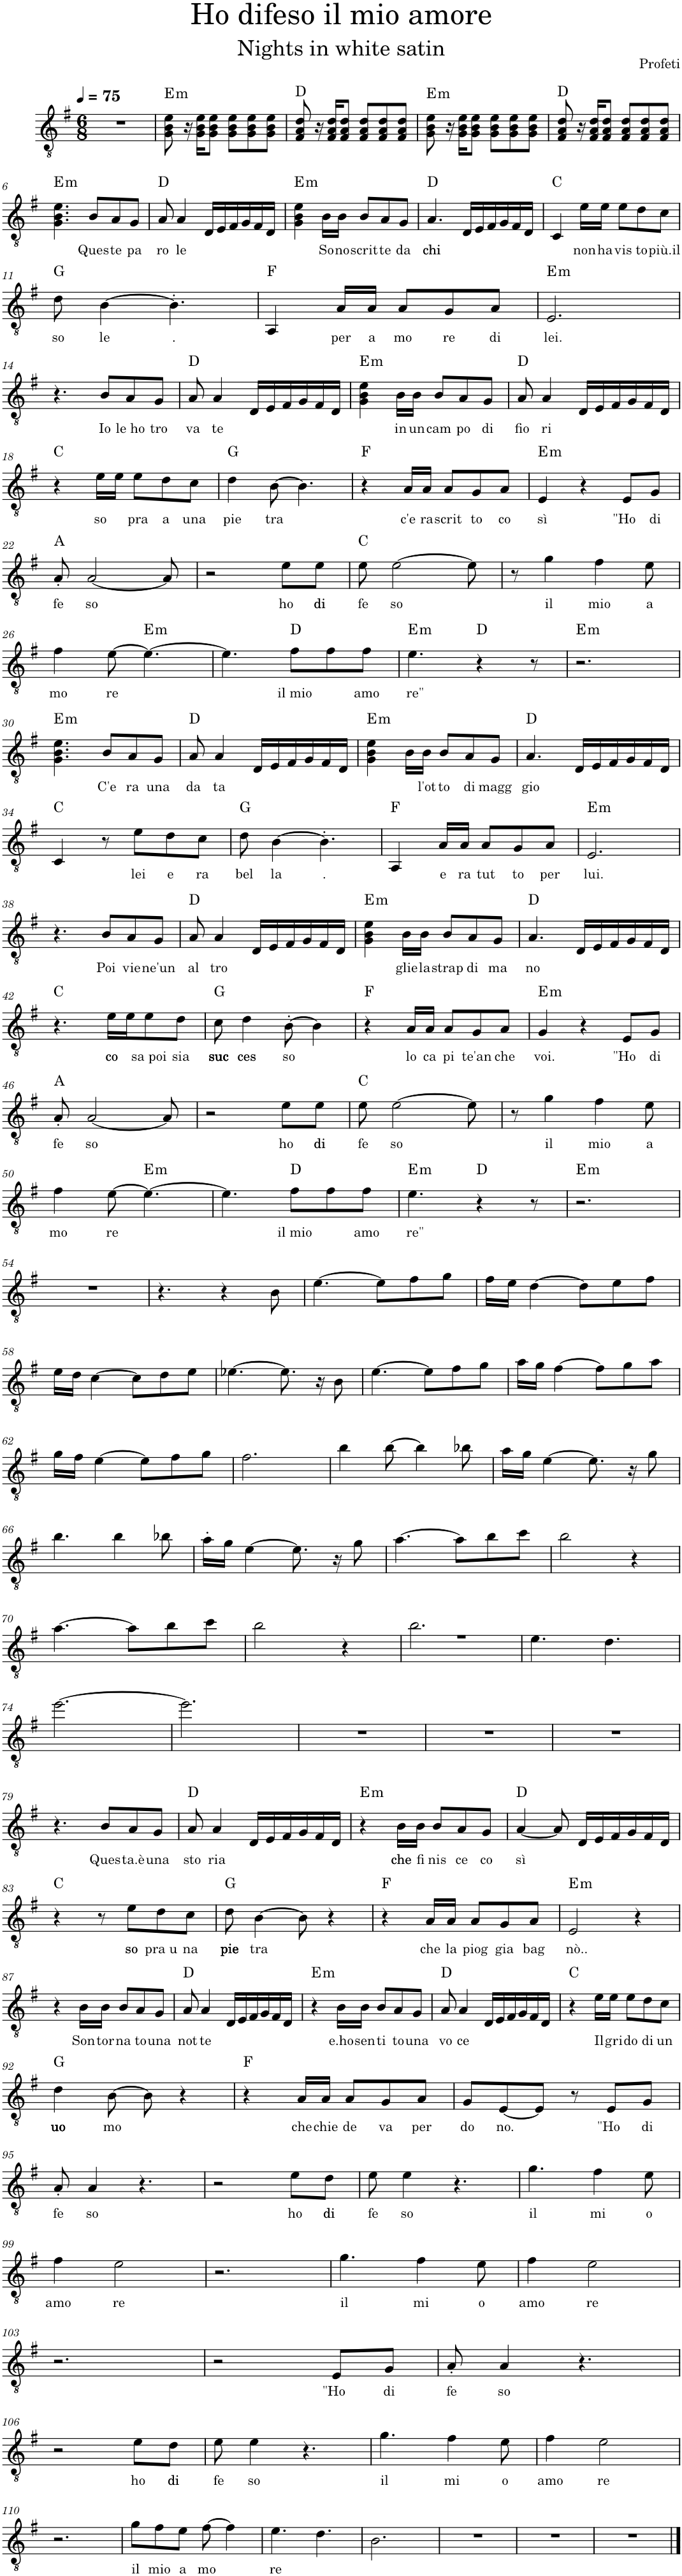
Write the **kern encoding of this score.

**kern	**text	**harte
*part1	*part1	*part1
*staff1	*staff1	*
*I"Chitarra elettrica	*	*
*I'Chit. el.	*	*
*clefGv2	*	*
*k[f#]	*	*
*M6/8	*	*
*MM75	*	*
=1	=1	=1
2.r	.	.
=2	=2	=2
!	!	!LO:H:kt=m
8G\ 8B\ 8e\	.	E:min
16r	.	.
16G\ 16B\ 16e\KL	.	.
8G\ 8B\ 8e\J	.	.
8G\ 8B\ 8e\L	.	.
8G\ 8B\ 8e\	.	.
8G\ 8B\ 8e\J	.	.
=3	=3	=3
8F#/ 8A/ 8d/	.	D:maj
16r	.	.
16F#/ 16A/ 16d/KL	.	.
8F#/ 8A/ 8d/J	.	.
8F#/ 8A/ 8d/L	.	.
8F#/ 8A/ 8d/	.	.
8F#/ 8A/ 8d/J	.	.
=4	=4	=4
!	!	!LO:H:kt=m
8G\ 8B\ 8e\	.	E:min
16r	.	.
16G\ 16B\ 16e\KL	.	.
8G\ 8B\ 8e\J	.	.
8G\ 8B\ 8e\L	.	.
8G\ 8B\ 8e\	.	.
8G\ 8B\ 8e\J	.	.
=5	=5	=5
8F#/ 8A/ 8d/	.	D:maj
16r	.	.
16F#/ 16A/ 16d/KL	.	.
8F#/ 8A/ 8d/J	.	.
8F#/ 8A/ 8d/L	.	.
8F#/ 8A/ 8d/	.	.
8F#/ 8A/ 8d/J	.	.
!!LO:LB:g=z
=6	=6	=6
!	!	!LO:H:kt=m
4.G\ 4.B\ 4.e\	.	E:min
!	!LO:LY:b	!
8B/L	Ques	.
!	!LO:LY:b	!
8A/	te	.
!	!LO:LY:b	!
8G/J	pa	.
=7	=7	=7
!	!LO:LY:b	!
8A/	ro	D:maj
!	!LO:LY:b	!
4A/	le	.
16D/LL	.	.
16E/	.	.
16F#/	.	.
16G/	.	.
16F#/	.	.
16D/JJ	.	.
=8	=8	=8
!	!	!LO:H:kt=m
4G\ 4B\ 4e\	.	E:min
!	!LO:LY:b	!
16B\LL	So	.
!	!LO:LY:b	!
16B\JJ	no	.
!	!LO:LY:b	!
8B/L	scrit	.
!	!LO:LY:b	!
8A/	te	.
!	!LO:LY:b	!
8G/J	da	.
=9	=9	=9
!	!LO:LY:b	!
4.A/	chi	D:maj
16D/LL	.	.
16E/	.	.
16F#/	.	.
16G/	.	.
16F#/	.	.
16D/JJ	.	.
=10	=10	=10
4C/	.	C:maj
!	!LO:LY:b	!
16e\LL	non	.
!	!LO:LY:b	!
16e\JJ	ha	.
!	!LO:LY:b	!
8e\L	vis	.
!	!LO:LY:b	!
8d\	to	.
!	!LO:LY:b	!
8c\J	più.il	.
!!LO:LB:g=z
=11	=11	=11
!	!LO:LY:b	!
8d\	so	G:maj
!	!LO:LY:b	!
[4B\	le	.
!	!LO:LY:b	!
4.B'\]	.	.
=12	=12	=12
4AA/	.	F:maj
!	!LO:LY:b	!
16A/LL	per	.
!	!LO:LY:b	!
16A/JJ	a	.
!	!LO:LY:b	!
8A/L	mo	.
!	!LO:LY:b	!
8G/	re	.
!	!LO:LY:b	!
8A/J	di	.
=13	=13	=13
!	!LO:LY:b	!LO:H:kt=m
2.E/	lei.	E:min
!!LO:LB:g=z
=14	=14	=14
4.r	.	.
!	!LO:LY:b	!
8B/L	Io	.
!	!LO:LY:b	!
8A/	le ho	.
!	!LO:LY:b	!
8G/J	tro	.
=15	=15	=15
!	!LO:LY:b	!
8A/	va	D:maj
!	!LO:LY:b	!
4A/	te	.
16D/LL	.	.
16E/	.	.
16F#/	.	.
16G/	.	.
16F#/	.	.
16D/JJ	.	.
=16	=16	=16
!	!	!LO:H:kt=m
4G\ 4B\ 4e\	.	E:min
!	!LO:LY:b	!
16B\LL	in	.
!	!LO:LY:b	!
16B\JJ	un	.
!	!LO:LY:b	!
8B/L	cam	.
!	!LO:LY:b	!
8A/	po	.
!	!LO:LY:b	!
8G/J	di	.
=17	=17	=17
!	!LO:LY:b	!
8A/	fio	D:maj
!	!LO:LY:b	!
4A/	ri	.
16D/LL	.	.
16E/	.	.
16F#/	.	.
16G/	.	.
16F#/	.	.
16D/JJ	.	.
!!LO:LB:g=z
=18	=18	=18
4r	.	C:maj
!	!LO:LY:b	!
16e\LL	so	.
16e\JJ	.	.
!	!LO:LY:b	!
8e\L	pra	.
!	!LO:LY:b	!
8d\	a	.
!	!LO:LY:b	!
8c\J	una	.
=19	=19	=19
!	!LO:LY:b	!
4d\	pie	G:maj
!	!LO:LY:b	!
[8B\	tra	.
4.B\]	.	.
=20	=20	=20
4r	.	F:maj
!	!LO:LY:b	!
16A/LL	c'e	.
!	!LO:LY:b	!
16A/JJ	ra	.
!	!LO:LY:b	!
8A/L	scrit	.
!	!LO:LY:b	!
8G/	to	.
!	!LO:LY:b	!
8A/J	co	.
=21	=21	=21
!	!LO:LY:b	!LO:H:kt=m
4E/	sì	E:min
4r	.	.
!	!LO:LY:b	!
8E/L	"Ho	.
!	!LO:LY:b	!
8G/J	di	.
!!LO:LB:g=z
=22	=22	=22
!	!LO:LY:b	!
8A'/	fe	A:maj
!	!LO:LY:b	!
[2A/	so	.
8A/]	.	.
=23	=23	=23
2r	.	.
!	!LO:LY:b	!
8e\L	ho	.
!	!LO:LY:b	!
8e\J	di	.
=24	=24	=24
!	!LO:LY:b	!
8e\	fe	C:maj
!	!LO:LY:b	!
[2e\	so	.
8e\]	.	.
=25	=25	=25
8r	.	.
!	!LO:LY:b	!
4g\	il	.
!	!LO:LY:b	!
4f#\	mio	.
!	!LO:LY:b	!
8e\	a	.
!!LO:LB:g=z
=26	=26	=26
!	!LO:LY:b	!
4f#\	mo	.
!	!LO:LY:b	!
[8e\	re	.
!	!	!LO:H:kt=m
4.e\_	.	E:min
=27	=27	=27
4.e\]	.	.
!	!LO:LY:b	!
8f#\L	il mio	D:maj
8f#\	.	.
!	!LO:LY:b	!
8f#\J	amo	.
=28	=28	=28
!	!LO:LY:b	!LO:H:kt=m
4.e\	re"	E:min
4r	.	D:maj
8r	.	.
=29	=29	=29
!	!	!LO:H:kt=m
2.r	.	E:min
!!LO:LB:g=z
=30	=30	=30
!	!	!LO:H:kt=m
4.G\ 4.B\ 4.e\	.	E:min
!	!LO:LY:b	!
8B/L	C'e	.
!	!LO:LY:b	!
8A/	ra	.
!	!LO:LY:b	!
8G/J	una	.
=31	=31	=31
!	!LO:LY:b	!
8A/	da	D:maj
!	!LO:LY:b	!
4A/	ta	.
16D/LL	.	.
16E/	.	.
16F#/	.	.
16G/	.	.
16F#/	.	.
16D/JJ	.	.
=32	=32	=32
!	!	!LO:H:kt=m
4G\ 4B\ 4e\	.	E:min
16B\LL	.	.
!	!LO:LY:b	!
16B\JJ	l'ot	.
!	!LO:LY:b	!
8B/L	to	.
!	!LO:LY:b	!
8A/	di	.
!	!LO:LY:b	!
8G/J	magg	.
=33	=33	=33
!	!LO:LY:b	!
4.A/	gio	D:maj
16D/LL	.	.
16E/	.	.
16F#/	.	.
16G/	.	.
16F#/	.	.
16D/JJ	.	.
!!LO:LB:g=z
=34	=34	=34
4C/	.	C:maj
8r	.	.
!	!LO:LY:b	!
8e\L	lei	.
!	!LO:LY:b	!
8d\	e	.
!	!LO:LY:b	!
8c\J	ra	.
=35	=35	=35
!	!LO:LY:b	!
8d\	bel	G:maj
!	!LO:LY:b	!
[4B\	la	.
!	!LO:LY:b	!
4.B'\]	.	.
=36	=36	=36
4AA/	.	F:maj
!	!LO:LY:b	!
16A/LL	e	.
!	!LO:LY:b	!
16A/JJ	ra	.
!	!LO:LY:b	!
8A/L	tut	.
!	!LO:LY:b	!
8G/	to	.
!	!LO:LY:b	!
8A/J	per	.
=37	=37	=37
!	!LO:LY:b	!LO:H:kt=m
2.E/	lui.	E:min
!!LO:LB:g=z
=38	=38	=38
4.r	.	.
!	!LO:LY:b	!
8B/L	Poi	.
!	!LO:LY:b	!
8A/	vie	.
!	!LO:LY:b	!
8G/J	ne'un	.
=39	=39	=39
!	!LO:LY:b	!
8A/	al	D:maj
!	!LO:LY:b	!
4A/	tro	.
16D/LL	.	.
16E/	.	.
16F#/	.	.
16G/	.	.
16F#/	.	.
16D/JJ	.	.
=40	=40	=40
!	!	!LO:H:kt=m
4G\ 4B\ 4e\	.	E:min
!	!LO:LY:b	!
16B\LL	glie	.
!	!LO:LY:b	!
16B\JJ	la	.
!	!LO:LY:b	!
8B/L	strap	.
!	!LO:LY:b	!
8A/	di	.
!	!LO:LY:b	!
8G/J	ma	.
=41	=41	=41
!	!LO:LY:b	!
4.A/	no	D:maj
16D/LL	.	.
16E/	.	.
16F#/	.	.
16G/	.	.
16F#/	.	.
16D/JJ	.	.
!!LO:LB:g=z
=42	=42	=42
4.r	.	C:maj
!	!LO:LY:b	!
16e\LL	co	.
16e\J	.	.
!	!LO:LY:b	!
8e\	sa poi	.
!	!LO:LY:b	!
8d\J	sia	.
=43	=43	=43
!	!LO:LY:b	!
8c\	suc	G:maj
!	!LO:LY:b	!
4d\	ces	.
!	!LO:LY:b	!
[8B'\	so	.
4B\]	.	.
=44	=44	=44
4r	.	F:maj
!	!LO:LY:b	!
16A/LL	lo	.
!	!LO:LY:b	!
16A/JJ	ca	.
!	!LO:LY:b	!
8A/L	pi	.
!	!LO:LY:b	!
8G/	te'an	.
!	!LO:LY:b	!
8A/J	che	.
=45	=45	=45
!	!LO:LY:b	!LO:H:kt=m
4G/	voi.	E:min
4r	.	.
!	!LO:LY:b	!
8E/L	"Ho	.
!	!LO:LY:b	!
8G/J	di	.
!!LO:LB:g=z
=46	=46	=46
!	!LO:LY:b	!
8A'/	fe	A:maj
!	!LO:LY:b	!
[2A/	so	.
8A/]	.	.
=47	=47	=47
2r	.	.
!	!LO:LY:b	!
8e\L	ho	.
!	!LO:LY:b	!
8e\J	di	.
=48	=48	=48
!	!LO:LY:b	!
8e\	fe	C:maj
!	!LO:LY:b	!
[2e\	so	.
8e\]	.	.
=49	=49	=49
8r	.	.
!	!LO:LY:b	!
4g\	il	.
!	!LO:LY:b	!
4f#\	mio	.
!	!LO:LY:b	!
8e\	a	.
!!LO:LB:g=z
=50	=50	=50
!	!LO:LY:b	!
4f#\	mo	.
!	!LO:LY:b	!
[8e\	re	.
!	!	!LO:H:kt=m
4.e\_	.	E:min
=51	=51	=51
4.e\]	.	.
!	!LO:LY:b	!
8f#\L	il mio	D:maj
8f#\	.	.
!	!LO:LY:b	!
8f#\J	amo	.
=52	=52	=52
!	!LO:LY:b	!LO:H:kt=m
4.e\	re"	E:min
4r	.	D:maj
8r	.	.
=53	=53	=53
!	!	!LO:H:kt=m
2.r	.	E:min
!!LO:LB:g=z
=54	=54	=54
2.r	.	.
=55	=55	=55
4.r	.	.
4r	.	.
8B\	.	.
=56	=56	=56
[4.e\	.	.
8e\L]	.	.
8f#\	.	.
8g\J	.	.
=57	=57	=57
16f#\LL	.	.
16e\JJ	.	.
[4d\	.	.
8d\L]	.	.
8e\	.	.
8f#\J	.	.
!!LO:LB:g=z
=58	=58	=58
16e\LL	.	.
16d\JJ	.	.
[4c\	.	.
8c\L]	.	.
8d\	.	.
8e\J	.	.
=59	=59	=59
[4.e-X\	.	.
8.e-\]	.	.
16r	.	.
8B\	.	.
=60	=60	=60
[4.e\	.	.
8e\L]	.	.
8f#\	.	.
8g\J	.	.
=61	=61	=61
16a\LL	.	.
16g\JJ	.	.
[4f#\	.	.
8f#\L]	.	.
8g\	.	.
8a\J	.	.
!!LO:LB:g=z
=62	=62	=62
16g\LL	.	.
16f#\JJ	.	.
[4e\	.	.
8e\L]	.	.
8f#\	.	.
8g\J	.	.
=63	=63	=63
2.f#\	.	.
=64	=64	=64
4b\	.	.
[8b\	.	.
4b\]	.	.
8b-X\	.	.
=65	=65	=65
16a\LL	.	.
16g\JJ	.	.
[4e\	.	.
8.e\]	.	.
16r	.	.
8g\	.	.
!!LO:LB:g=z
=66	=66	=66
4.b\	.	.
4b\	.	.
8b-X\	.	.
=67	=67	=67
16a'\LL	.	.
16g\JJ	.	.
[4e\	.	.
8.e\]	.	.
16r	.	.
8g\	.	.
=68	=68	=68
[4.a\	.	.
8a\L]	.	.
8b\	.	.
8cc\J	.	.
=69	=69	=69
2b\	.	.
4r	.	.
!!LO:LB:g=z
=70	=70	=70
[4.a\	.	.
8a\L]	.	.
8b\	.	.
8cc\J	.	.
=71	=71	=71
2b\	.	.
4r	.	.
=72	=72	=72
*^	*	*
2.r	2.b\	.	.
*v	*v	*	*
=73	=73	=73
4.e\	.	.
4.d\	.	.
!!LO:LB:g=z
=74	=74	=74
[2.ee\	.	.
=75	=75	=75
2.ee\]	.	.
=76	=76	=76
2.r	.	.
=77	=77	=77
2.r	.	.
=78	=78	=78
2.r	.	.
!!LO:LB:g=z
=79	=79	=79
4.r	.	.
!	!LO:LY:b	!
8B/L	Ques	.
!	!LO:LY:b	!
8A/	ta.è	.
!	!LO:LY:b	!
8G/J	-una	.
=80	=80	=80
!	!LO:LY:b	!
8A/	sto	D:maj
!	!LO:LY:b	!
4A/	ria	.
16D/LL	.	.
16E/	.	.
16F#/	.	.
16G/	.	.
16F#/	.	.
16D/JJ	.	.
=81	=81	=81
!	!	!LO:H:kt=m
4r	.	E:min
!	!LO:LY:b	!
16B\LL	che	.
!	!LO:LY:b	!
16B\JJ	fi	.
!	!LO:LY:b	!
8B/L	nis	.
!	!LO:LY:b	!
8A/	ce	.
!	!LO:LY:b	!
8G/J	co	.
=82	=82	=82
!	!LO:LY:b	!
[4A/	sì	D:maj
8A/]	.	.
16D/LL	.	.
16E/	.	.
16F#/	.	.
16G/	.	.
16F#/	.	.
16D/JJ	.	.
!!LO:LB:g=z
=83	=83	=83
4r	.	C:maj
8r	.	.
!	!LO:LY:b	!
8e\L	so	.
!	!LO:LY:b	!
8d\	pra u	.
!	!LO:LY:b	!
8c\J	na	.
=84	=84	=84
!	!LO:LY:b	!
8d\	pie	G:maj
!	!LO:LY:b	!
[4B\	tra	.
8B\]	.	.
4r	.	.
=85	=85	=85
4r	.	F:maj
!	!LO:LY:b	!
16A/LL	che	.
!	!LO:LY:b	!
16A/JJ	la	.
!	!LO:LY:b	!
8A/L	piog	.
!	!LO:LY:b	!
8G/	gia	.
!	!LO:LY:b	!
8A/J	bag	.
=86	=86	=86
!	!LO:LY:b	!LO:H:kt=m
2E/	nò..	E:min
4r	.	.
!!LO:LB:g=z
=87	=87	=87
4r	.	.
!	!LO:LY:b	!
16B\LL	Son	.
!	!LO:LY:b	!
16B\JJ	tor	.
!	!LO:LY:b	!
8B/L	na	.
!	!LO:LY:b	!
8A/	to	.
!	!LO:LY:b	!
8G/J	una	.
=88	=88	=88
!	!LO:LY:b	!
8A/	not	D:maj
!	!LO:LY:b	!
4A/	te	.
16D/LL	.	.
16E/	.	.
16F#/	.	.
16G/	.	.
16F#/	.	.
16D/JJ	.	.
=89	=89	=89
!	!	!LO:H:kt=m
4r	.	E:min
!	!LO:LY:b	!
16B\LL	e.ho	.
!	!LO:LY:b	!
16B\JJ	sen	.
!	!LO:LY:b	!
8B/L	ti	.
!	!LO:LY:b	!
8A/	to	.
!	!LO:LY:b	!
8G/J	una	.
=90	=90	=90
!	!LO:LY:b	!
8A/	vo	D:maj
!	!LO:LY:b	!
4A/	ce	.
16D/LL	.	.
16E/	.	.
16F#/	.	.
16G/	.	.
16F#/	.	.
16D/JJ	.	.
=91	=91	=91
4r	.	C:maj
!	!LO:LY:b	!
16e\LL	Il	.
!	!LO:LY:b	!
16e\JJ	gri	.
!	!LO:LY:b	!
8e\L	do	.
!	!LO:LY:b	!
8d\	di	.
!	!LO:LY:b	!
8c\J	un	.
!!LO:LB:g=z
=92	=92	=92
!	!LO:LY:b	!
4d\	uo	G:maj
!	!LO:LY:b	!
[8B\	mo	.
8B\]	.	.
4r	.	.
=93	=93	=93
4r	.	F:maj
!	!LO:LY:b	!
16A/LL	che	.
!	!LO:LY:b	!
16A/JJ	chie	.
!	!LO:LY:b	!
8A/L	de	.
!	!LO:LY:b	!
8G/	va	.
!	!LO:LY:b	!
8A/J	per	.
=94	=94	=94
!	!LO:LY:b	!
8G/L	do	.
!	!LO:LY:b	!
[8E/	no.	.
8E/J]	.	.
8r	.	.
!	!LO:LY:b	!
8E/L	"Ho	.
!	!LO:LY:b	!
8G/J	di	.
!!LO:LB:g=z
=95	=95	=95
!	!LO:LY:b	!
8A'/	fe	.
!	!LO:LY:b	!
4A/	so	.
4.r	.	.
=96	=96	=96
2r	.	.
!	!LO:LY:b	!
8e\L	ho	.
!	!LO:LY:b	!
8d\J	di	.
=97	=97	=97
!	!LO:LY:b	!
8e\	fe	.
!	!LO:LY:b	!
4e\	so	.
4.r	.	.
=98	=98	=98
!	!LO:LY:b	!
4.g\	il	.
!	!LO:LY:b	!
4f#\	mi	.
!	!LO:LY:b	!
8e\	o	.
!!LO:LB:g=z
=99	=99	=99
!	!LO:LY:b	!
4f#\	amo	.
!	!LO:LY:b	!
2e\	re	.
=100	=100	=100
2.r	.	.
=101	=101	=101
!	!LO:LY:b	!
4.g\	il	.
!	!LO:LY:b	!
4f#\	mi	.
!	!LO:LY:b	!
8e\	o	.
=102	=102	=102
!	!LO:LY:b	!
4f#\	amo	.
!	!LO:LY:b	!
2e\	re	.
!!LO:LB:g=z
=103	=103	=103
2.r	.	.
=104	=104	=104
2r	.	.
!	!LO:LY:b	!
8E/L	"Ho	.
!	!LO:LY:b	!
8G/J	di	.
=105	=105	=105
!	!LO:LY:b	!
8A'/	fe	.
!	!LO:LY:b	!
4A/	so	.
4.r	.	.
!!LO:LB:g=z
=106	=106	=106
2r	.	.
!	!LO:LY:b	!
8e\L	ho	.
!	!LO:LY:b	!
8d\J	di	.
=107	=107	=107
!	!LO:LY:b	!
8e\	fe	.
!	!LO:LY:b	!
4e\	so	.
4.r	.	.
=108	=108	=108
!	!LO:LY:b	!
4.g\	il	.
!	!LO:LY:b	!
4f#\	mi	.
!	!LO:LY:b	!
8e\	o	.
=109	=109	=109
!	!LO:LY:b	!
4f#\	amo	.
!	!LO:LY:b	!
2e\	re	.
!!LO:LB:g=z
=110	=110	=110
2.r	.	.
=111	=111	=111
!	!LO:LY:b	!
8g\L	il	.
!	!LO:LY:b	!
8f#\	mio	.
!	!LO:LY:b	!
8e\J	a	.
!	!LO:LY:b	!
[8f#\	mo	.
4f#\]	.	.
=112	=112	=112
!	!LO:LY:b	!
4.e\	re	.
4.d\	.	.
=113	=113	=113
2.B\	.	.
=114	=114	=114
2.r	.	.
=115	=115	=115
2.r	.	.
=116	=116	=116
2.r	.	.
==	==	==
*-	*-	*-
